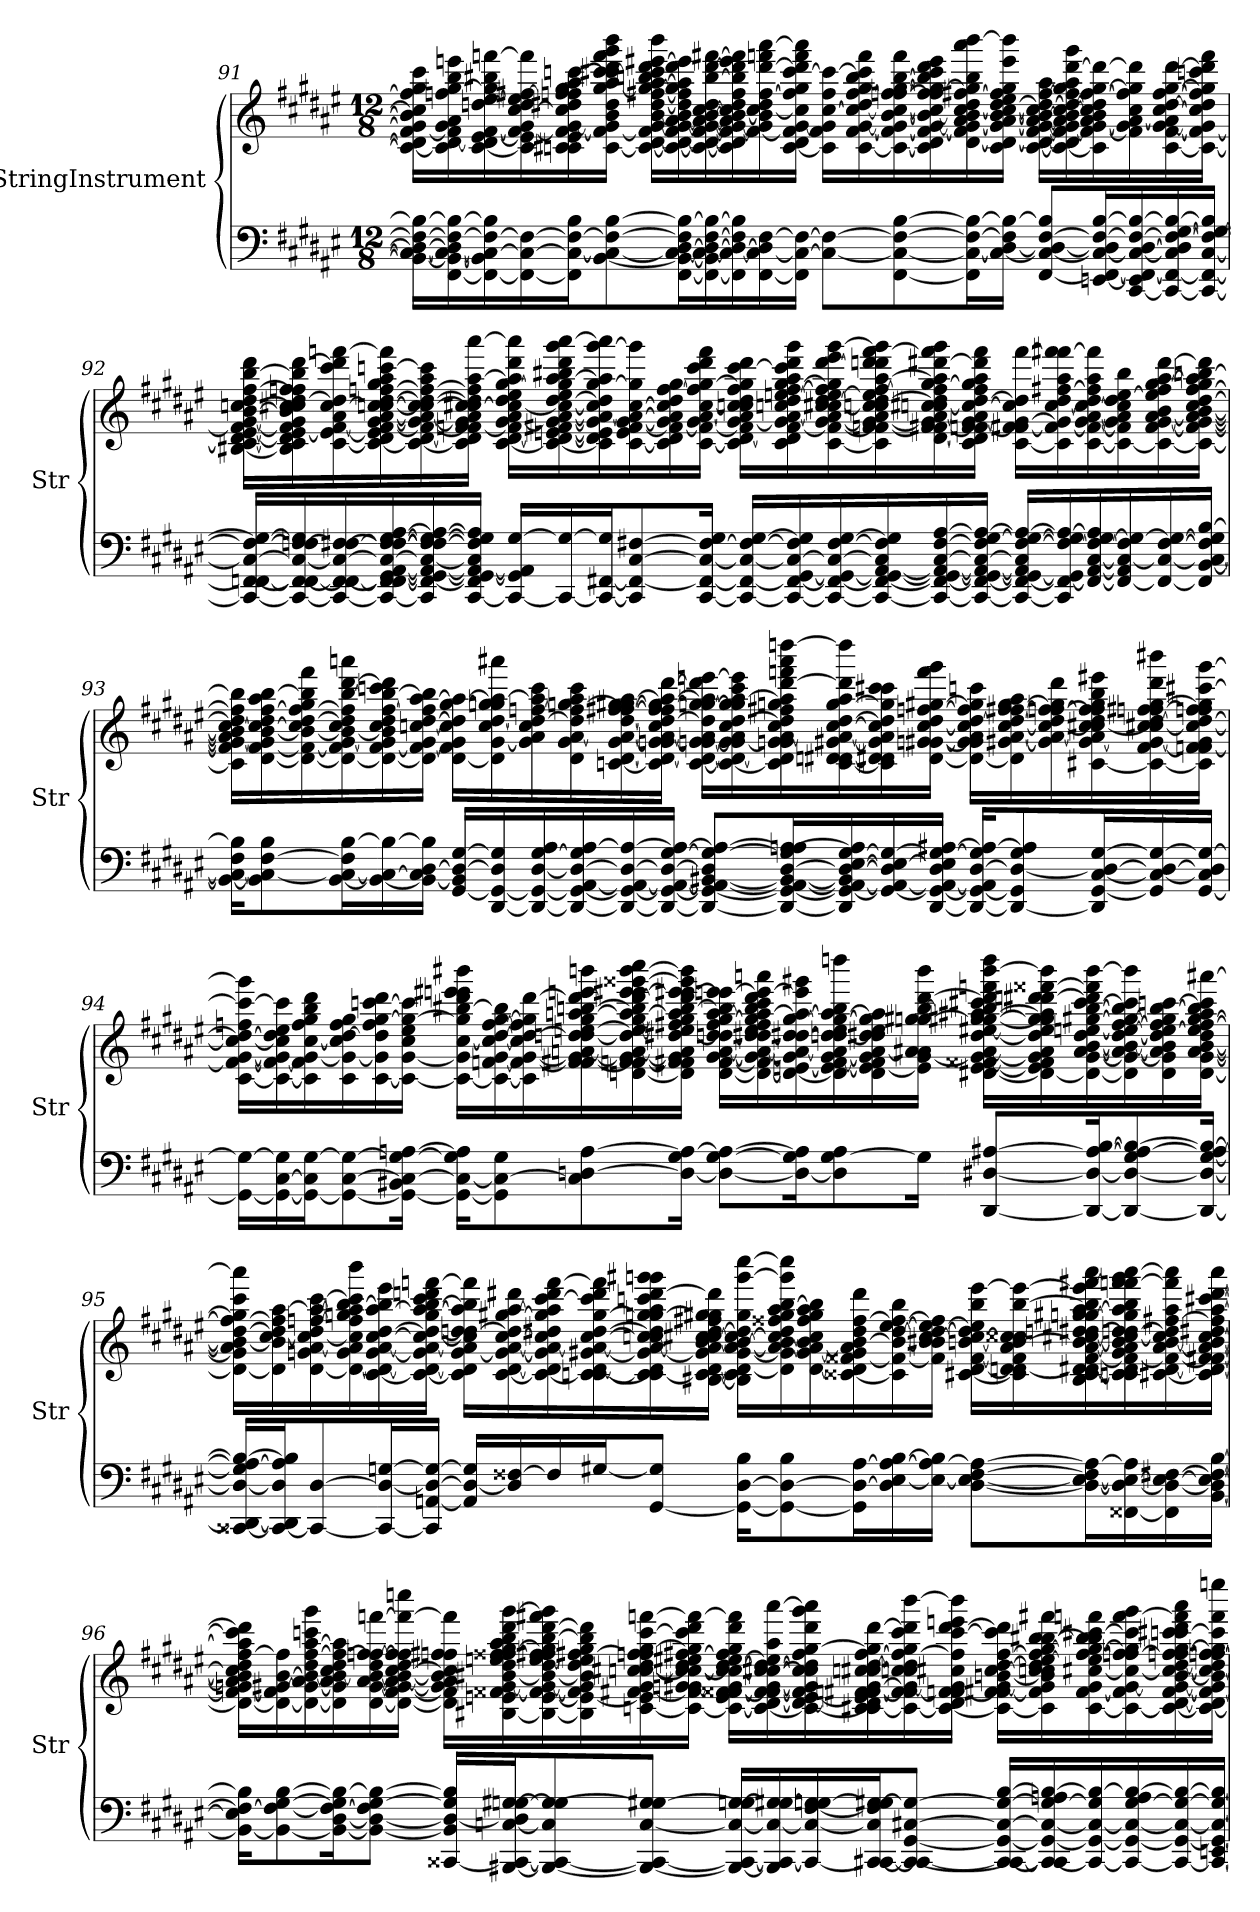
**kern	**kern
*part2	*part1
*staff2	*staff1
*I"StringInstrument	*I"StringInstrument
*I'Str	*I'Str
!!LO:LB:g=z
*clefF4	*clefG2
*k[f#c#g#d#a#e#]	*k[f#c#g#d#a#e#]
*M12/8	*M12/8
=91	=91
16BB\_ 16C#\_ 16D#\_ 16F#\_ 16B\_LL	16c#\_ 16d#\] [16f#\ 16g#\] 16b\] 16cc#\] 16ff#\] 16gg#\ 16ccc#\LL
[16FF#\ 16BB\_ 16C#\_ 16D#\] 16F#\_ 16B\_	16c#\] [16d#\ 16f#\] 16g#\ 16a#\ 16ffn\ [16gg#\ 16bb\ 16eeen\
16FF#\_ 16BB\] 16C#\_ 16F#\_ 16B\]	[16c#\ 16d#\] [16e#\ [16f#\ [16ddn\ [16ee#\ 16gg#\] 16bb#X\ [16fffn\
16FF#\_ 16C#\_ 16F#\_	16c#\] 16e#\_ 16f#\_ 16g#\ [16cc#\ 16dd\] 16ee#\] [16ff#X\ 16fff\]
16FF#\] 16C#\_ 16F#\_ 16B\J	16cn\ 16c#X\ 16e#\] 16f#\_ [16g#\ 16cc#\] 16dd#X\ 16ffn\ 16ff#\] 16gg#\ 16aa#\ [16cccn\
[8BB\ 8C#\_ 8F#\_ [8B\	[16c#\ 16f#\_ 16g#\] 16b\ 16dd#\ [16gg#\ 16aa#\ 16ccc\] [16ccc#X\ 16ddd#\ 16fff\ 16ggg#\ 16bbb\JJ
.	16c#\_ [16d#\ 16f#\] [16g#\ [16b\ [16dd#\ [16ff#X\ 16gg#\_ [16aa#\ 16bbn\ 16ccc#\] 16ddd#\ [16eee#X\ 16bbb\LL
[16FF#\ 16BB\_ 16C#\_ [16D#\ 16F#\] 16B\_L	16c#\_ 16d#\_ 16f#\ 16g#\_ [16a#\ 16b\] 16dd#\] 16ff#\] 16gg#\] 16aa#\] 16ddd#\ 16eee#\]
16FF#\_ 16BB\] 16C#\_ 16D#\_ [16F#\ 16B\_	16c#\_ 16d#\_ [16f#\ 16g#\_ 16a#\_ [16b\ [16cc#\ 16dd#\ [16bb\ [16ddd#\ [16fff#X\
16FF#\] 16C#\_ 16D#\_ 16F#\] 16B\]	16c#\] 16d#\] 16f#\_ 16g#\_ 16a#\] 16b\_ 16cc#\] 16dd#\ 16ff#\ 16bb\] 16ddd#\] 16eee#\ 16fff#\]
[16FF#\ 16C#\_ 16D#\] [16F#\	16f#\_ 16g#\] 16b\] [16cc#\ 16dd#\ [16ff#\ [16ddd#\ 16fffn\ [16aaa#\
16FF#\] 16C#\_ 16F#\_JJ	[16c#\ 16d#\ 16f#\] [16g#\ 16cc#\] 16ff#\] 16gg#\ [16ccc#\ 16ddd#\] 16fff\ 16aaa#\]JJ
8C#\_ 8F#\_L	16c#\] 16f#\ 16g#\] [16cc#\ 16ff#\ 16ccc#\_LL
.	[16c#\ [16f#\ [16g#\ 16cc#\_ 16dd#\ [16ff#\ 16gg#\ 16bb\ 16ccc#\] 16fff\
[8FF#\ 8C#\_ 8F#\_ [8B\	16c#\_ 16f#\_ 16g#\] [16b\ 16cc#\_ [16ffn\ 16ff#\_ [16gg#\ [16bb\ 16fff\
.	16c#\] 16d#\ 16f#\_ [16g#\ 16b\_ 16cc#\] 16ff\] 16ff#\] 16gg#\_ 16bb\] 16ccc#\ 16ddd#\ 16eee#\
16FF#\] 16C#\_ 16F#\_ 16B\_L	[16d#\ 16f#\] 16g#\_ 16a#\ 16b\] [16cc#\ 16dd#\ [16ff#X\ 16gg#\] 16bb\ 16aaa#\ [16bbb\
16C#\_ [16D#\ 16F#\] 16B\_JJ	16c#\ 16d#\_ 16g#\_ 16a#\ [16b\ 16cc#\_ [16dd#\ 16ee#\ 16ff#\] 16gg#\ 16eee#\ 16bbb\]JJ
[8FF#/ 8C#/_ 8D#/_ [8F#/ 8B/]L	[16c#\ 16d#\_ [16f#\ 16g#\_ [16a#\ 16b\_ 16cc#\] 16dd#\_ [16ff#\ 16aa#\LL
.	16c#\_ 16d#\] 16f#\_ 16g#\] 16a#\] 16b\] [16cc#\ 16dd#\_ 16ff#\] 16gg#\ 16aa#\ [16ddd#\ 16ggg#\
[16EEn/ 16FF#/_ 16C#/_ 16D#/] 16F#/_ [16B/L	16c#\] 16f#\_ [16g#\ 16a#\ 16b\ 16cc#\] 16dd#\] [16ff#\ [16gg#\ 16ddd#\_
[16CC#/ 16EE/] 16FF#/_ 16C#/_ [16D#/ 16F#/_ 16B/_	16f#\] 16g#\] [16a#\ 16cc#\ 16ff#\] 16gg#\] 16ddd#\]
16CC#/_ 16FF#/_ 16C#/] 16D#/] 16F#/_ [16G#/ 16B/_	[16c#\ [16f#\ [16g#\ 16a#\] [16cc#\ [16dd#\ [16ff#\ [16gg#\ [16ddd#\
16CC#/_ 16FF#/_ [16C#/ 16F#/_ 16G#/_ 16B/]JJ	16c#\_ 16f#\_ 16g#\] 16cc#\] 16dd#\] 16ff#\] 16gg#\] 16cccn\ 16ddd#\] 16fff\JJ
!!LO:LB:g=z
=92	=92
16CC#/_ [16FFn/ 16FF#/_ 16C#/_ 16F#/_ 16G#/_LL	[16B#X\ 16c#\_ [16d#\ [16e#\ 16f#\_ [16g#\ [16b\ [16ccn\ 16dd#\ [16ff#\ [16bb\ 16ddd#\LL
16CC#/_ 16FF/_ 16FF#/_ 16C#/_ [16Fn/ 16F#/] 16G#/]	16B#\] 16c#\] 16d#\] 16e#\_ 16f#\] 16g#\] 16b\] 16cc\] 16cc#X\ [16dd#\ 16ffn\ 16ff#\] 16bb\] [16ddd#\
16CC#/_ 16FF/_ 16FF#/_ 16C#/_ 16F/_ [16F#X/	[16c#\ 16e#\_ [16f#\ 16a#\ [16cc#\ 16dd#\] 16ccc#\ 16ddd#\] [16fffn\
16CC#/_ 16FF/] 16FF#/_ [16GG#/ [16AA#/ 16C#/_ 16F/_ 16F#/_ [16G#/ [16A#/	16c#\_ 16d#\ 16e#\] 16f#\_ [16g#\ [16a#\ [16ccn\ 16cc#\_ [16dd#\ [16ffn\ 16gg#\ 16aa#\ [16cccn\ 16fff\]
16CC#/] 16FF#/_ 16GG#/_ 16AA#/_ 16C#/_ 16F/] 16F#/_ 16G#/_ 16A#/_	16c#\_ [16d#\ 16f#\_ 16g#\_ 16a#\_ 16cc\_ 16cc#\] 16dd#\_ 16ff\_ 16aa#\ 16ccc\]
[16CC#/ 16FF#/] 16GG#/_ 16AA#/_ 16C#/] 16F#/] 16G#/] 16A#/]JJ	16c#\] 16d#\] [16fn\ 16f#\] 16g#\] 16a#\] 16cc\] [16cc#X\ 16dd#\] 16ff\] [16aa#\ [16aaa#\JJ
16CC#/_ 16GG#/] 16AA#/] [16G#/LL	[16c#\ [16d#\ 16f\] [16g#\ 16a#\ 16cc#\_ 16dd#\ 16ee#\ [16gg#\ 16aa#\] 16ddd#\ 16aaa#\]LL
16CC#/_ 16G#/_	16c#\_ 16d#\_ [16en\ 16f#X\ 16g#\_ [16a#\ 16cc#\_ [16dd#\ 16ee#\ 16gg#\] [16aa#\ 16bb#X\ 16ddd#\ 16ggg#\ [16aaa#\
16CC#/_ [16FF#X/ 16G#/]J	16c#\] 16d#\] 16e\] 16g#\] 16a#\_ 16cc#\] 16dd#\] [16gg#\ 16aa#\] [16ggg#\ 16aaa#\]
8CC#/] 8FF#/_ [8C#/ [8F#X/	[16c#\ 16e\ [16f#\ [16g#\ 16a#\_ [16cc#\ 16gg#\] 16ggg#\]
.	16c#\] 16d#\ 16f#\_ 16g#\] 16a#\] 16cc#\] 16dd#\ [16ff\ 16gg#\
[16CC#/ 16FF#/_ 16C#/_ 16F#/_ 16G#/Jk	[16c#\ 16f#\_ 16g#\ [16a#\ [16cc#\ 16ff\] [16gg#\ 16ccc\ 16ddd#\ 16fff\JJ
16CC#/_ 16FF#/_ 16C#/_ 16F#/_ [16G#/LL	16c#\] [16d#\ 16f#\] [16g#\ 16a#\] 16ccn\ 16cc#\] 16dd#\ 16ff\ 16gg#\] [16ccc\ 16ddd#\LL
16CC#/_ 16FF#/_ [16GG#/ 16C#/_ 16F#/] 16G#/]	16c#\ 16d#\] [16f#\ 16g#\] [16a#\ 16ccn\ 16dd#\ [16een\ [16ff\ [16gg#\ 16aa#\ 16ccc\] 16ddd#\ 16ggg#\
16CC#/_ 16FF#/_ 16GG#/_ 16C#/_ [16F#/ [16G#/	[16c#\ 16f#\_ [16g#\ 16a#\] 16cc\ [16cc#X\ [16dd#\ 16ee\_ 16ff\] 16gg#\] [16ddd#\ 16eee#\ [16ggg#\
16CC#/_ 16FF#/_ 16GG#/_ [16AA#/ 16C#/] 16F#/] 16G#/]	16c#\] [16fn\ 16f#\] 16g#\_ 16a#\ 16ccn\ 16cc#\] 16dd#\_ 16ee\] [16ff\ [16aa#\ 16dddn\ 16ddd#\] [16fff\ 16ggg#\]
16CC#/_ 16FF#/_ 16GG#/_ 16AA#/_ [16C#/ [16F#/ [16A#/	[16d#\ 16f\] [16f#X\ 16g#\] [16a#\ 16ccn\ [16cc#X\ 16dd#\] 16ff\] [16gg#\ 16aa#\] [16ddd#X\ 16fff\] 16ggg#\
16CC#/_ 16FF#/_ 16GG#/_ 16AA#/_ 16C#/_ 16F#/] [16G#/ 16A#/_JJ	16c#\ 16d#\] [16fn\ 16f#\] [16g#\ 16a#\] 16cc#\_ [16dd#\ 16ff\ 16gg#\] 16aa#\ 16ddd#\] 16fff\JJ
16CC#/_ 16FF#/_ 16GG#/_ 16AA#/] 16C#/] [16F#/ 16G#/_ 16A#/_LL	[16c#\ 16f\] [16f#X\ 16g#\_ 16cc#\] 16dd#\] [16fff\LL
16CC#/] 16FF#/_ 16GG#/] 16F#/_ 16G#/] 16A#/_	16c#\] 16f#\_ 16g#\] [16cc#\ 16dd#\ [16ff#X\ 16aa#\ 16fff\] [16fff#X\
16FF#/_ [16AA#/ [16C#/ 16F#/_ [16G#/ 16A#/]	[16c#\ 16f#\_ [16g#\ [16a#\ 16cc#\_ 16dd#\ 16ff#\] 16aa#\ 16fff#\]
16FF#/_ 16AA#/] 16C#/_ 16F#/] 16G#/_	16c#\_ 16f#\] 16g#\] 16a#\] 16cc#\] 16dd#\ [16ee\ 16bb#\
16FF#/_ 16C#/_ [16F#/ 16G#/_	16c#\_ [16f#\ [16g#\ [16a#\ 16b\ 16ee\] 16ff#\ [16gg#\ [16aa#\ [16ddd#\
16FF#/] [16BB/ 16C#/_ 16F#/] 16G#/] [16B/JJ	16c#\_ 16f#\_ 16g#\_ 16a#\_ [16b\ 16cc#\ [16dd#\ [16ff#\ 16gg#\] 16aa#\] [16bbn\ 16ddd#\]JJ
!!LO:LB:g=z
=93	=93
16BB\_ 16C#\_ 16F#\ 16B\]KL	16c#\] 16f#\] 16g#\_ 16a#\] 16b\] [16cc#\ 16dd#\] 16ff#\] 16bb\]LL
8BB\] 8C#\_ [8F#\ 8B\	[16d#\ [16f#\ 16g#\] [16b\ 16cc#\_ 16dd#\ [16ff#\ 16aa#\ [16bb\
.	16d#\_ 16f#\_ 16b\_ 16cc#\] [16dd#\ 16ff#\_ 16gg#\ 16bb\] 16fff#\
[16BB\ 16C#\_ 16F#\] [16B\L	16d#\_ 16f#\] [16g#\ 16b\_ 16cc#\ 16dd#\] 16ff#\] [16bb\ [16ddd#\ 16aaan\
16BB\_ 16C#\_ 16B\_	16d#\_ [16f#\ 16g#\] 16b\] 16cc#\ 16dd#\ [16ff#\ 16bb\_ 16cccn\ 16ddd#\]
16BB\_ 16C#\] [16D#\ 16B\]JJ	16d#\] 16f#\_ 16g#\ [16ccn\ [16dd#\ 16ff#\] [16aa#\ 16bb\]JJ
[16GG#/ 16BB/] 16D#/_ [16G#/LL	[16d#\ 16f#\] 16g#\ 16cc\] 16dd#\] [16gg#\ 16aa#\_LL
[16DD#/ 16GG#/_ 16D#/] 16G#/]	16d#\] [16g#\ 16cc\ [16dd#\ 16ggn\ 16gg#\] 16aa#\_ 16aaa#X\
16DD#/_ 16GG#/_ [16D#/ [16G#/ 16A#/	16g#\] 16a#\ 16cc\ 16dd#\_ [16ffn\ 16aa#\] 16ccc\
16DD#/_ 16GG#/_ [16AA#/ 16D#/_ 16G#/] [16A#/	16d#\ 16g#\ [16a#\ 16dd#\] 16ff\] [16ggn\ 16aa#\ 16ccc\
16DD#/_ 16GG#/_ 16AA#/_ 16D#/_ 16A#/_	[16cn\ [16d#\ [16g#\ 16a#\_ [16dd#\ [16ff\ [16ff#X\ 16gg\] [16gg#X\ [16aa#\
16DD#/_ 16GG#/_ 16AA#/_ 16D#/_ [16G#/ 16A#/_JJ	16c\] 16d#\_ 16gn\ 16g#\_ 16a#\_ 16cc\ 16dd#\_ 16ff\] 16ff#\] 16gg#\_ 16aa#\_ [16ddd#\JJ
8DD#/_ 8GG#/_ 8AA#/_ [8BB#X/ 8D#/] 8G#/_ 8A#/_L	[16c\ 16d#\_ [16gn\ 16g#\_ 16a#\] 16dd#\] [16ggn\ 16gg#\_ 16aa#\] 16ddd#\] [16eeen\LL
.	16c\_ 16d#\_ 16g\] 16g#\_ 16a#\ 16cc\ [16dd#\ 16gg\] 16gg#\] [16aa#\ 16ccc\ 16eee\]
16DD#/_ 16GG#/_ 16AA#/_ 16BB#/_ [16D#/ 16G#/] 16An/ 16A#/_L	16c\] 16d#\] 16gn\ 16g#\] [16a#\ 16cc\ 16dd#\] 16ff#X\ 16ggn\ 16aa#\] [16ddd#\ 16fffn\ 16aaa#\ [16ddddn\
16DD#/] 16GG#/_ 16AA#/_ 16BB#/] 16D#/_ [16E#/ [16G#/ 16A#/]	[16c\ [16dn\ 16d#X\ [16g#X\ 16a#\_ [16cc\ [16dd#\ [16gg\ 16aa#\ 16ddd#\] 16dddd\]
16GG#/_ 16AA#/_ 16D#/] 16E#/_ 16G#/_	16c\] 16d\] 16d#X\ 16g#\] 16a#\] 16cc\] 16dd#\] 16gg\] 16ccc\ 16ccc#X\
[16DD#/ 16GG#/_ 16AA#/_ 16D#/ 16E#/] 16G#/_ [16A#X/JJ	[16d#\ [16gn\ [16g#X\ [16cc\ 16dd#\ [16ffn\ [16gg#X\ 16fff\ 16ggg#\JJ
16DD#/_ 16GG#/_ 16AA#/] [16D#/ 16G#/] 16A#/_KL	16d#\_ 16g\] 16g#\] 16a#\ 16cc\] [16dd#\ 16ff\] 16gg#\] 16cccn\LL
8DD#/_ 8GG#/] 8D#/_ 8G#/ 8A#/]	16d#\] [16g#X\ [16a#\ [16cc\ 16dd#\_ 16ff\ [16ff#X\ [16gg#\ 16aa#\
.	16g#\] 16a#\_ 16cc\_ 16dd#\] [16ffn\ 16ff#\_ 16gg#\] 16ddd#\
16DD#/] [16GG#/ [16C#/ 16D#/_ [16G#/L	[16c#X\ [16g#\ 16a#\] 16cc\_ 16cc#X\ 16dd#\ 16ff\] 16ff#\] 16gg#\ 16bb\ 16eee#X\
16GG#/] 16C#/_ 16D#/_ 16G#/_	16c#\_ [16f#\ 16g#\_ 16cc\] [16cc#X\ [16dd#\ 16ffn\ [16ff#X\ [16gg#\ 16ddd#\ 16bbb#X\
[16GG#/ 16C#/] 16D#/] 16G#/_JJ	16c#\] [16fn\ 16f#\] 16g#\] 16cc#\_ 16dd#\_ 16ffn\ 16ff#\] 16gg#\] [16ccc#X\ [16ggg#\JJ
!!LO:LB:g=z
=94	=94
16GG#\_ 16G#\_LL	[16c#\ 16f\_ [16g#\ 16cc#\_ 16dd#\_ 16ffn\ 16ccc#\_ 16ggg#\]LL
16GG#\_ [16C#\ 16G#\]	16c#\_ 16f\_ 16g#\] 16cc#\] 16dd#\] 16ee#\ 16ccc#\]
16GG#\_ 16C#\] [16G#\J	16c#\] 16f\] [16g#\ [16cc#\ 16ff\ 16gg#\ 16bb\ 16ddd#\
8GG#\_ [8C#\ 8G#\_	16c#\ 16g#\_ 16cc#\] [16dd#\ 16ff\ 16gg#\
.	[16c#\ 16g#\] 16dd#\] 16ff\ [16gg#\ [16cccn\ 16ddd#\
16GG#\_ 16BB#X\ 16C#\_ 16G#\_ [16An\Jk	16c#\_ [16g#\ 16cc#\ 16ee#\ 16gg#\_ 16ccc\]JJ
16GG#\_ 16C#\_ 16G#\] 16A\]KL	16c#\_ 16g#\] [16cc#\ 16gg#\] [16bb#X\ 16ddd#\ 16eeen\ 16eee#X\ 16bbb#X\LL
8GG#\] 8C#\_ 8G#\	16c#\_ [16fn\ 16g#\ 16cc#\_ [16dd#\ [16ff\ [16gg#\ 16bb#\]
.	16c#\] 16f\_ [16g#\ 16cc#\] 16dd#\_ 16ff\] 16gg#\] [16ddd#\
8C#\] [8Dn\ [8A\	16f\] [16f#X\ 16g#\_ [16an\ [16ddn\ 16dd#\] [16een\ 16gg#\ [16aan\ [16bbn\ 16ddd#\_ 16eeen\ 16bbbn\
.	[16dn\ [16fn\ 16f#\] 16g#\_ 16a\_ 16dd\] 16ee\_ [16gg#\ 16aa\_ 16bb\] 16ddd#\_ [16eee\ 16eee#X\ [16ggg##X\ [16bbb\ 16cccc#\
16D\_ 16G#\ 16A\_Jk	16d\] 16f\] 16f#X\ 16g#\] 16a\] [16dd#X\ 16ee\] 16ff#X\ 16gg#\] 16aa\] [16bb\ 16ddd#\] 16eee\] [16eee#X\ 16ggg##\] 16bbb\]JJ
8D\_ [8G#\ 8A\_L	[16d\ [16f#\ [16g#\ [16a\ [16ddn\ 16dd#\] 16ff#\ [16gg#\ [16aa\ 16bb\] [16eeen\ 16eee#\]LL
.	16d\_ 16f#\] 16g#\_ 16a\_ 16dd\_ 16dd#X\ 16ee\ 16ff#\ 16gg#\] 16aa\_ 16bb\ 16ccc\ 16ddd#\ 16eee\_ 16aaan\
16D\_ 16G#\] 16A\]K	16d\_ [16en\ 16g#\] 16a\_ 16dd\] [16dd#X\ [16gg#\ 16aa\_ 16eee\] 16ggg#X\
8D\] [8G#\ 8A\	16d\] 16e\_ [16f#\ [16g#\ 16a\] [16ddn\ 16dd#\] 16ee\ 16gg#\_ 16aa\_ 16bb\ 16ddddn\
.	16d\ 16e\_ 16f#\] 16g#\] [16a\ 16dd\] 16dd#X\ 16ee\ 16gg#\] 16aa\]
16G#\Jk]	16e\] [16g#\ 16a\] 16a#X\ [16ggn\ 16gg#X\ [16bb\ [16ddd#\ 16bbb\JJ
[8DD#/ [8D#X/ [8A#X/L	[16d#X\ [16e\ [16f##X\ 16g#\_ [16a#\ [16dd#\ [16ee#X\ 16gg\_ [16gg#X\ [16aa#X\ 16bb\] 16ccc#X\ 16ddd#\] 16fffn\ [16bbb\ 16dddd\LL
.	16d#\_ 16e\] 16f##\] 16g#\] 16a#\] 16dd#\] 16ee#\] 16gg\] 16gg#\] 16aa#\] [16dddn\ 16ddd#X\ [16fff##X\ 16bbb\]
16DD#/_ 16D#/_ 16A#/_ [16B/K	16d#\_ [16g#\ [16a#\ [16b\ 16dd#\ [16een\ [16gg#X\ [16bb\ [16ccc#\ 16ddd\] 16fff##\] [16bbb\
8DD#/_ 8D#/_ 8G#/ 8A#/_ 8B/_	16d#\] 16g#\_ 16a#\_ 16b\_ [16dd#\ 16ee\_ [16ff#\ 16gg#\_ 16bb\] 16ccc#\] 16bbb\]
.	16d#\ 16g#\] 16a#\] 16b\] 16dd#\] 16ee\_ 16ff#\] 16gg#\] [16bb\ [16cccn\
16DD#/_ 16D#/_ [16G#/ 16A#/_ 16B/_Jk	[16d#\ [16g#\ [16a#\ [16b\ 16dd#\ 16ee\] [16ff#\ [16gg#\ 16aa#\ 16bb\] 16ccc\] [16aaa#X\JJ
!!LO:LB:g=z
=95	=95
[16CC##X/ 16DD#/_ 16D#/_ 16G#/] 16A#/_ 16B/_LL	16d#\_ 16g#\] 16a#\] 16b\_ [16dd#\ 16ff#\_ 16gg#\] 16ccc#\ 16aaa#\]LL
16CC##/_ 16DD#/] 16D#/] 16A#/] 16B/]J	16d#\] 16b\] [16cc#\ 16dd#\] 16ff#\] [16aa#\
8CC##/_ [8D#/	[16d#\ 16gn\ [16a#\ 16cc#\_ 16dd#\ [16ffn\ 16aa#\_ [16ccc#\
.	16d#\_ 16g\ 16a#\] 16cc#\] 16ff\] 16ggn\ 16aa#\] [16bb\ 16ccc#\] 16bbb\
16CC##/_ 16D#/_ [16Gn/L	[16c#\ 16d#\_ [16g\ [16a#\ [16cc#\ [16dd#\ [16aa#\ 16bb\] 16eee#\
16CC##/] [16AAn/ 16D#/_ 16G/_JJ	16c#\_ 16d#\_ 16g\] 16a#\_ 16cc#\_ 16dd#\_ 16gg\ 16aa#\_ [16bb\ 16ccc#\ 16dddn\ [16fffn\JJ
16AA/] 16D#/_ 16G/]LL	16c#\] 16d#\] [16g\ 16a#\] 16cc#\] [16ddn\ 16dd#\] 16aa#\] 16bb\] 16fff\]LL
16D#/] [16F##X/	[16c#\ [16d#\ 16g\_ [16a#\ [16cc#\ 16dd\] [16gg#X\ [16aa#\ 16ddd#X\
16F##/]	16c#\_ 16d#\] 16g\] 16a#\_ 16cc#\] 16dd#X\ 16gg#\] 16aa#\] [16ccc#\ 16ddd#\ [16fff\
[16G#X/J	[16cn\ 16c#\_ [16d#\ [16g#X\ 16a#\_ [16cc#\ [16dd#\ [16gg#\ 16ccc#\] 16ddd#\ 16fff\]
[8GG#/ 8G#/]J	16c\] 16c#\_ 16d#\] 16g#\_ 16a#\_ [16ccn\ 16cc#\] 16dd#\] [16ggn\ 16gg#\] 16aa#\ 16cccn\ [16ddd#\ 16gggn\ 16ggg#X\
.	[16B#X\ 16c#\_ [16d#\ 16g#\] 16a#\] [16b\ 16cc\] [16cc#X\ [16dd#\ 16ff#X\ 16gg\] 16gg#X\ 16ddd#\]JJ
16GG#\_ [16D#\ 16B\KL	16B#\] 16c#\] 16d#\_ [16g#\ [16a#\ 16b\_ 16cc#\_ 16dd#\] 16gg#\ [16ggg#\ [16cccc#\LL
8GG#\_ 8D#\_ 8B\	16d#\] 16g#\] 16a#\_ 16b\] 16cc#\_ 16dd#\ 16ff##X\ 16gg#\ 16aa#\ [16bb\ 16ggg#\] 16cccc#\]
.	[16d#\ [16g#\ 16a#\_ 16b\ 16cc#\] 16ff##\ 16gg#\ 16aa#\ 16bb\]
16GG#\] 16D#\_ [16A#\L	[16c##X\ 16d#\] [16f##X\ 16g#\] 16a#\] [16b\ 16dd#\ [16ff##\ 16ddd#\
16D#\] [16E#\ 16A#\_ [16B\	16c##\] 16f##\_ 16b\_ [16dd#\ [16ee#\ 16ff##\_ 16bb\
16E#\_ 16A#\_ 16B\]JJ	16f##\] 16b\] 16b#X\ [16cc#\ 16dd#\_ 16ee#\_ 16ff##\]JJ
[8D#\ 8E#\_ [8F##\ 8A#\_L	[16c#X\ [16d#\ [16f##\ [16bn\ 16cc#\_ 16dd#\] 16ee#\] 16bb\ [16eee#\LL
.	16c#\] [16dn\ 16d#\] 16f##\] 16a#\ 16b\_ 16cc#\] 16cc##X\ [16bb\ 16eee#\_
16D#\_ 16E#\_ 16F##\] 16A#\_L	16B#\ [16c#\ 16d\] [16d#X\ [16f##\ [16a#\ 16b\_ [16cc#X\ 16ddn\ [16dd#X\ [16ggn\ 16gg#X\ [16aa#\ 16bb\] 16eee#\] [16fff#X\ 16aaa#\
[16FF##X\ 16D#\_ 16E#\_ 16A#\]	16cn\ 16c#\] 16d#\] 16f##\_ 16g#\ 16a#\] 16b\] 16cc#\_ 16ddn\ 16dd#\_ 16gg\] 16aa#\] 16bb\ [16fffn\ 16fff#\] 16ggg#\ [16aaa#\
16FF##\] 16D#\_ 16E#\_ [16F#X\	[16c#X\ [16d#\ 16f##\_ [16a#\ [16b\ 16cc#\] 16dd#\] [16ff#X\ 16aa#\ 16fff\] 16aaa#\]
[16BB\ 16D#\] 16E#\_ 16F#\_ [16B\JJ	16c#\] 16d#\_ [16f#X\ 16f##\] 16a#\_ 16b\_ [16cc#\ 16dd#X\ 16ff#\] [16aa#\ [16ccc#X\ [16ddd#\ 16aaa#\JJ
!!LO:PB:g=z
=96	=96
16BB\_ 16E#\] 16F#\_ 16B\]KL	16d#\_ 16f#\_ 16gn\ 16a#\] 16b\] 16cc#\] 16dd#\ [16ff#\ 16aa#\] 16ccc#\] 16ddd#\]LL
8BB\_ 8F#\_ [8G#\ [8B\	16d#\_ 16f#\] [16g#X\ [16b\ 16ff#\]
.	16d#\_ 16g#\_ 16a#\ 16b\_ 16dd#\ [16ff#\ [16aa#\ 16cccn\ 16ggg#\
16BB\_ [16D#\ 16F#\_ 16G#\] 16B\_K	16d#\] 16g#\] 16a#\ 16b\_ 16cc#\ 16dd#\ 16ff#\_ 16aa#\]
8BB\_ 8D#\_ 8F#\] [8G#\ 8B\_J	[16d#\ [16g#\ [16a#\ 16b\_ 16dd#\ [16ffn\ 16ff#\_ [16fffn\
.	16d#\_ [16f#\ 16g#\_ 16a#\_ 16b\_ [16cc#\ 16dd#\ 16ff\] 16ff#\] 16fff\_ 16ccccn\JJ
[16CC##X/ 16BB/] 16D#/_ 16G#/] 16B/]LL	16d#\] 16f#\] 16g#\] 16a#\] 16b\] 16cc#\] 16ffn\ 16ff#X\ 16fff\]LL
[16BBB#X/ 16CC##/_ [16Cn/ 16D#/] [16Gn/ [16G#X/J	[16B#X\ 16en\ [16f##X\ [16g#\ [16b#X\ 16dd#\ 16een\ 16ff#\ [16ff##X\ [16gg#\ 16aa#\ 16bb\ 16ddd#\ [16ggg#\
8BBB#/_ 8CC##/_ 8C/] 8G/_ 8G#/]	16B#\_ [16e\ 16f##\_ 16g#\_ 16b#\_ 16dd#\ [16ee\ 16ff#X\ 16ff##\] 16gg#\] [16bb\ [16ddd#\ 16fff#X\ 16ggg#\]
.	16B#\] 16e\_ 16f##\] 16g#\] 16b#\] 16dd#\ 16ee\] [16ff#X\ 16gg#\ 16bb\] 16ddd#\]
8BBB#/_ 8CC##/_ [8C/ 8G/] [8G#X/J	[16cn\ 16e\] [16f#X\ 16g#\ [16ccn\ [16cc#X\ 16dd#\ 16ffn\ 16ff#\] [16gg#\ [16ccc\ [16fffn\
.	16c\_ 16f#\] 16gn\ [16g#X\ 16cc\_ 16cc#\_ 16dd#\ 16ee#X\ [16ff#X\ 16gg#\] 16ccc\] 16ddd#\ 16fff\_JJ
16BBB#/_ 16CC##/_ 16C/_ [16Gn/ 16G#/]LL	16c\_ 16e\ [16f#\ [16f##X\ 16g#\] 16cc\_ 16cc#\] [16dd#\ [16ee#\ 16ff#\] 16gg#\ 16ddd#\ 16fff\]LL
16BBB#/] 16CC##/_ 16C/_ 16G/] [16G#X/	16c\_ [16d#\ 16f#\_ 16f##\] [16g#\ 16cc\_ [16cc#X\ 16dd#\_ 16ee#\] 16aa#\ [16aaa#\
16CC##/_ 16C/_ [16F#/ [16Gn/ 16G#/]	16c\_ 16d#\_ [16e\ 16f#\] 16g#\] 16cc\] 16cc#\] 16dd#\] 16ff#\ [16gg#\ 16ddd#\ 16ggg#\ 16aaa#\]
[16CC#X/ 16CC##/_ 16C/] 16F#/] 16G/] [16G#X/J	16c\] [16c#X\ 16d#\] 16e\] [16fn\ [16f#X\ [16g#\ 16ccn\ [16cc#X\ [16dd#\ [16ff#\ 16gg#\] [16ddd#\
8CC#/_ 8CC##/_ [8GG#/ [8C#X/ 8G#/_J	16c#\_ 16f\] 16f#\_ 16g#\_ 16ccn\ 16cc#\] 16dd#\] 16ff#\_ 16gg#\ 16ccc\ 16ddd#\] [16bbb\
.	16c#\_ 16d#\ [16fn\ 16f#\] 16g#\] 16cc#X\ 16ff#\] [16ccc\ [16ddd#\ 16eeen\ 16bbb\]JJ
16CC#/_ 16CC##/_ 16GG#/_ 16C#/_ 16G#/_ [16B/LL	16c#\_ 16f\] [16f#X\ [16g#\ [16bn\ [16cc#\ [16dd#\ [16ff#\ 16ccc\] 16ddd#\]LL
16CC#/_ 16CC##/] 16GG#/_ 16C#/_ 16G#/_ 16An/ 16B/_	16c#\] 16f#\] 16g#\] 16b\] 16ccn\ 16cc#\] 16dd#\] [16ee#\ 16ff#\] [16gg#\ [16bb\ [16bb#X\ 16fff#X\
16CC#/_ 16GG#/_ 16C#/_ 16G#/] 16B/_	[16c#\ [16f#\ 16g#\ [16cc#X\ 16ee#\] [16ff#\ 16gg#\_ 16bb\] 16bb#\] [16ccc#X\ 16fffn\
16CC#/_ 16GG#/_ 16C#/_ [16G#/ 16A/ 16B/_	16c#\_ 16f#\] [16g#\ 16cc#\_ 16ffn\ 16ff#\_ 16gg#\] 16ccc#\] [16fff\ 16ggg#\
16CC#/_ 16GG#/_ 16C#/_ 16G#/_ 16B/_	16c#\_ [16d#\ [16f#\ 16g#\_ [16b\ 16cc#\_ [16dd#\ 16ffn\ 16ff#\_ [16gg#\ 16cccn\ [16ccc#X\ 16ddd#\ 16fff\] 16aaa#\
16CC#/_ 16EEn/ 16GG#/_ 16C#/_ 16G#/_ 16B/]JJ	16c#\_ 16d#\] 16f#\_ 16g#\] 16b\] 16cc#\_ 16dd#\] [16ffn\ 16ff#\_ 16gg#\] 16ccc#\] 16fff\ 16eeeen\JJ
=	=
*-	*-
